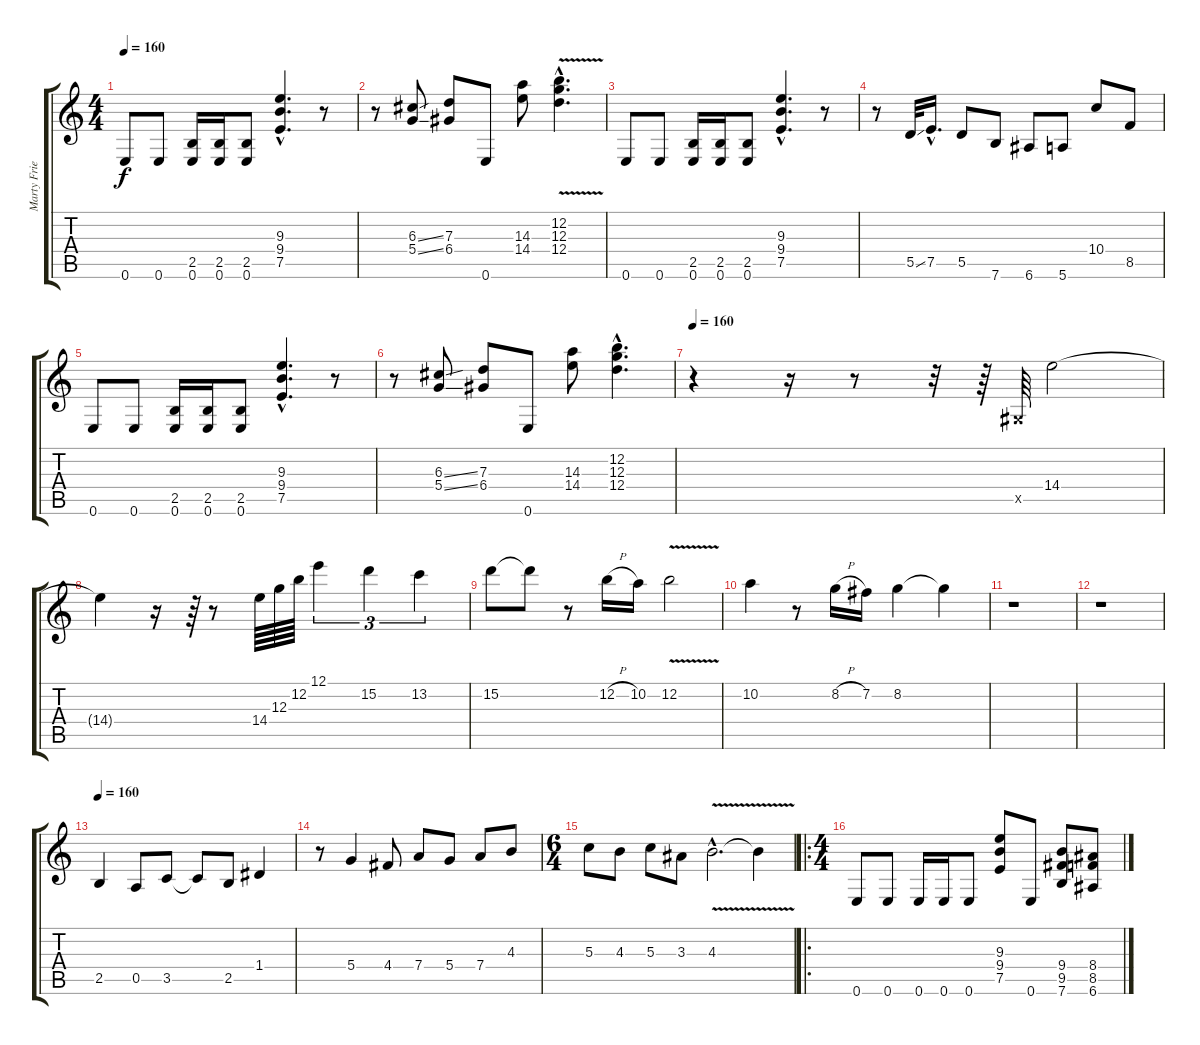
\track ("Marty Friedman" "Marty Frie") {instrument distortionguitar}
\staff {score tabs}
\tuning (E4 B3 G3 D3 A2 E2) {hide}
\ts (4 4)
\tempo 160
\clef g2
\ks c
0.6.8{dy f} 0.6.8 (2.5 0.6).16 (2.5 0.6).16 (2.5 0.6).8 (9.3{hac} 9.4{hac} 7.5{hac}).4{d} r.8 |
r.8 (6.3{ss} 5.4{ss}).8 (7.3 6.4).8 0.6.8 (14.3 14.4).8 (12.2{v hac} 12.3{v hac} 12.4{v hac}).4{d} |
0.6.8 0.6.8 (2.5 0.6).16 (2.5 0.6).16 (2.5 0.6).8 (9.3{hac} 9.4{hac} 7.5{hac}).4{d} r.8 |
r.8 5.5{ss}.32 7.5{hac}.16{d} 5.5.8 7.6.8 6.6.8 5.6.8 10.4.8 8.5.8 |
0.6.8 0.6.8 (2.5 0.6).16 (2.5 0.6).16 (2.5 0.6).8 (9.3{hac} 9.4{hac} 7.5{hac}).4{d} r.8 |
r.8 (6.3{ss} 5.4{ss}).8 (7.3 6.4).8 0.6.8 (14.3 14.4).8 (12.2{hac} 12.3{hac} 12.4{hac}).4{d} |
\tempo 160
r.4{volume 16 balance 8 instrument acousticguitarnylon} r.16 r.8 r.32 r.64 -1.5{x}.64 14.4.2 |
14.4{t}.4 r.16 r.64 r.8 14.4.64 12.3.64 12.2.64 12.1.4{tu (3 2)} 15.2.4{tu (3 2)} 13.2.4{tu (3 2)} |
15.2.8 15.2{t}.8 r.8 12.2{h}.16 10.2.16 12.2{v}.2 |
10.2.4 r.8 8.2{h}.16 7.2.16 8.2.4 8.2{t}.4 |
r.1 |
r.1 |
\tempo 160
2.5.4{volume 16 balance 13 instrument distortionguitar} 0.5.8 3.5.8 3.5{t}.8 2.5.8 1.4.4 |
r.8 5.4.4 4.4.8 7.4.8 5.4.8 7.4.8 4.3.8 |
\ts (6 4)
5.3.8 4.3.8 5.3.8 3.3.8 4.3{v hac}.2{d} 4.3{t}.4 |
\ro
\ts (4 4)
0.6.8 0.6.8 0.6.16 0.6.16 0.6.8 (9.3 9.4 7.5).8 0.6.8 (9.4 9.5 7.6).8 (8.4 8.5 6.6).8
